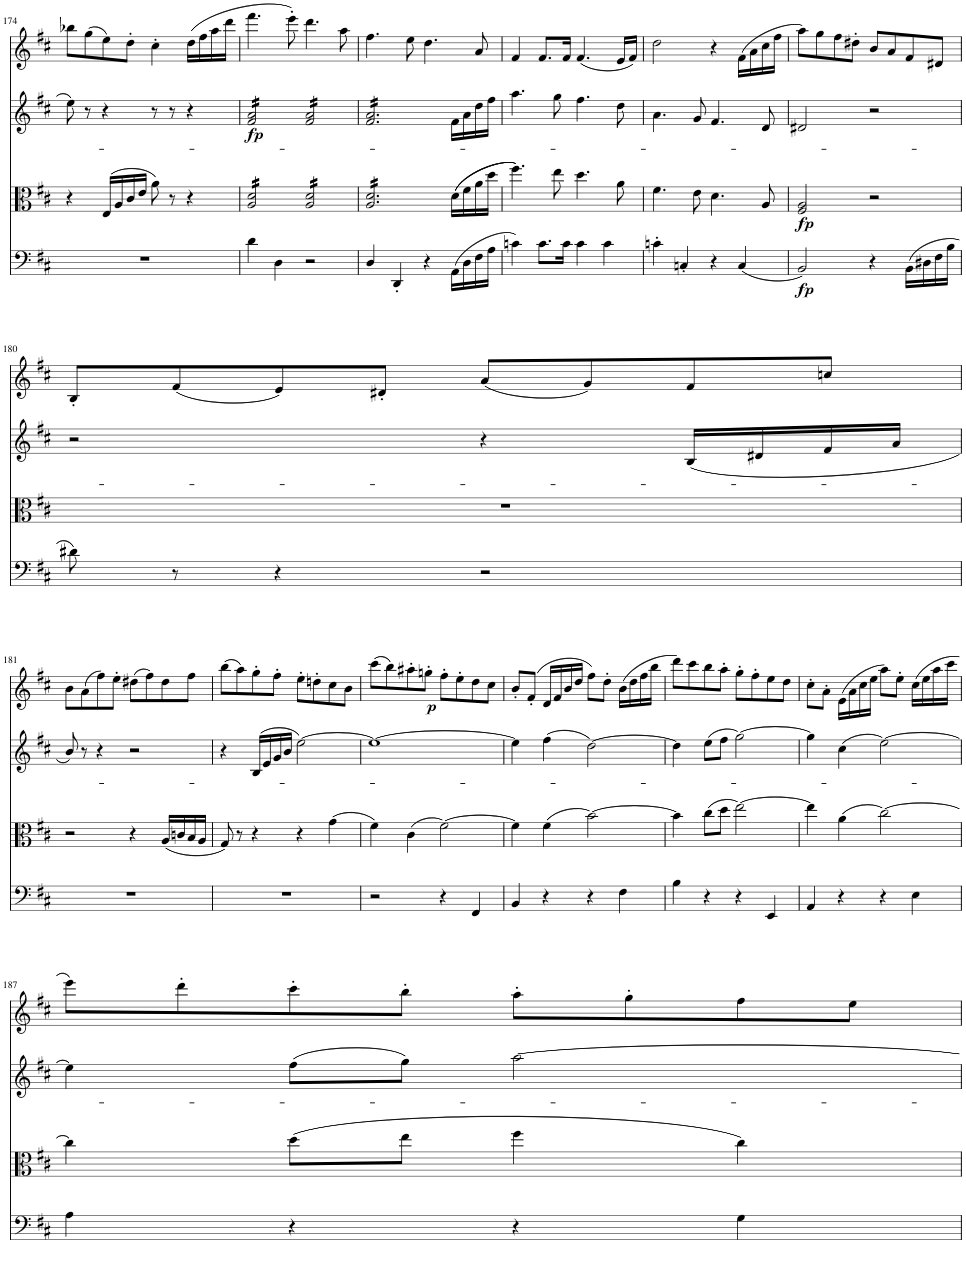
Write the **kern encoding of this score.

**kern	**dynam	**kern	**dynam	**kern	**dynam	**kern	**dynam
*part4	*part4	*part3	*part3	*part2	*part2	*part1	*part1
*staff4	*staff4	*staff3	*staff3	*staff2	*staff2	*staff1	*staff1
*I"Piano	*	*I"Piano	*	*I"Piano	*	*I"Piano	*
*I'Pno	*	*I'Pno	*	*I'Pno	*	*I'Pno	*
!!LO:PB:g=z
*clefF4	*	*clefC3	*	*clefG2	*	*clefG2	*
*k[f#c#]	*	*k[f#c#]	*	*k[f#c#]	*	*k[f#c#]	*
*M4/4	*	*M4/4	*	*M4/4	*	*M4/4	*
*met(c)	*	*met(c)	*	*met(c)	*	*met(c)	*
=174	=174	=174	=174	=174	=174	=174	=174
1r	.	4r	.	8ee\	.	8bb-X\L	.
.	.	.	.	8r	.	(8gg\	.
.	.	(16E/LL	.	4r	.	8ee\)	.
.	.	16A/	.	.	.	.	.
.	.	16c#/	.	.	.	8dd'\J	.
.	.	16e/JJ	.	.	.	.	.
.	.	8a\)	.	8r	.	4cc#'\	.
.	.	8r	.	8r	.	.	.
.	.	4r	.	4r	.	(16dd\LL	.
.	.	.	.	.	.	16ff#\	.
.	.	.	.	.	.	16aa\	.
.	.	.	.	.	.	16ddd\JJ	.
=175	=175	=175	=175	=175	=175	=175	=175
!	!	!	!	!	!LO:DY:b	!	!
*	*	*tremolo	*	*	*	*	*
*	*	*	*	*tremolo	*	*	*
4d\	.	16A/ 16d/LL	.	16f#/ 16a/LL	fp	4.fff#\	.
.	.	16A/ 16d/	.	16f#/ 16a/	.	.	.
.	.	16A/ 16d/	.	16f#/ 16a/	.	.	.
.	.	16A/ 16d/	.	16f#/ 16a/	.	.	.
4D\	.	16A/ 16d/	.	16f#/ 16a/	.	.	.
.	.	16A/ 16d/	.	16f#/ 16a/	.	.	.
.	.	16A/ 16d/	.	16f#/ 16a/	.	8eee'\)	.
.	.	16A/ 16d/JJ	.	16f#/ 16a/JJ	.	.	.
2r	.	16A/ 16d/LL	.	16f#/ 16a/LL	.	4.ddd\	.
.	.	16A/ 16d/	.	16f#/ 16a/	.	.	.
.	.	16A/ 16d/	.	16f#/ 16a/	.	.	.
.	.	16A/ 16d/	.	16f#/ 16a/	.	.	.
.	.	16A/ 16d/	.	16f#/ 16a/	.	.	.
.	.	16A/ 16d/	.	16f#/ 16a/	.	.	.
.	.	16A/ 16d/	.	16f#/ 16a/	.	8aa\	.
.	.	16A/ 16d/JJ	.	16f#/ 16a/JJ	.	.	.
=176	=176	=176	=176	=176	=176	=176	=176
4D/	.	16A/ 16d/LL	.	16f#/ 16a/LL	.	4.ff#\	.
.	.	16A/ 16d/	.	16f#/ 16a/	.	.	.
.	.	16A/ 16d/	.	16f#/ 16a/	.	.	.
.	.	16A/ 16d/	.	16f#/ 16a/	.	.	.
4DD'/	.	16A/ 16d/	.	16f#/ 16a/	.	.	.
.	.	16A/ 16d/	.	16f#/ 16a/	.	.	.
.	.	16A/ 16d/	.	16f#/ 16a/	.	8ee\	.
.	.	16A/ 16d/	.	16f#/ 16a/	.	.	.
4r	.	16A/ 16d/	.	16f#/ 16a/	.	4.dd\	.
.	.	16A/ 16d/	.	16f#/ 16a/	.	.	.
.	.	16A/ 16d/	.	16f#/ 16a/	.	.	.
.	.	16A/ 16d/JJ	.	16f#/ 16a/JJ	.	.	.
*	*	*	*	*Xtremolo	*	*	*
*	*	*Xtremolo	*	*	*	*	*
(16AA\LL	.	((16d\LL	.	16f#\LL	.	.	.
16D\	.	16f#\	.	16a\	.	.	.
16F#\	.	16a\	.	16dd\	.	8a/	.
16A\JJ	.	16dd\JJ	.	16ff#\JJ	.	.	.
=177	=177	=177	=177	=177	=177	=177	=177
4cn\)	.	4.ff#\))	.	4.aa\	.	4f#/	.
8.c\L	.	.	.	.	.	8.f#/L	.
.	.	8ee\	.	8gg\	.	.	.
16c\Jk	.	.	.	.	.	16f#/Jk	.
4c\	.	4.dd\	.	4.ff#\	.	(4.f#/	.
4c\	.	.	.	.	.	.	.
.	.	8a\	.	8dd\	.	16e/LL	.
.	.	.	.	.	.	16f#/JJ)	.
=178	=178	=178	=178	=178	=178	=178	=178
4cn'\	.	4.f#\	.	4.a\	.	2dd\	.
4Cn'/	.	.	.	.	.	.	.
.	.	8e\	.	8g/	.	.	.
4r	.	4.d\	.	4.f#/	.	4r	.
(4C/	.	.	.	.	.	(16f#\LL	.
.	.	.	.	.	.	16a\	.
.	.	8A/	.	8d/	.	16cc#\	.
.	.	.	.	.	.	16ff#\JJ	.
=179	=179	=179	=179	=179	=179	=179	=179
!	!LO:DY:b	!	!LO:DY:b	!	!	!	!
2BB/)	fp	2F#/ 2A/	fp	2d#X/	.	8aa\L)	.
.	.	.	.	.	.	8gg\	.
.	.	.	.	.	.	8ff#\	.
.	.	.	.	.	.	8dd#X'\J	.
4r	.	2r	.	2r	.	8b/L	.
.	.	.	.	.	.	8a/	.
(16BB\LL	.	.	.	.	.	8f#/	.
16D#X\	.	.	.	.	.	.	.
16F#\	.	.	.	.	.	8d#X/J	.
16B\JJ	.	.	.	.	.	.	.
!!LO:LB:g=z
=180	=180	=180	=180	=180	=180	=180	=180
8d#X\)	.	1r	.	2r	.	8B'/L	.
8r	.	.	.	.	.	(8f#/	.
4r	.	.	.	.	.	8e/)	.
.	.	.	.	.	.	8d#X'/J	.
2r	.	.	.	4r	.	(8a/L	.
.	.	.	.	.	.	8g/)	.
.	.	.	.	(16B/LL	.	8f#/	.
.	.	.	.	16d#X/	.	.	.
.	.	.	.	16f#/	.	8ccn/J	.
.	.	.	.	16a/JJ	.	.	.
!!LO:LB:g=z
=181	=181	=181	=181	=181	=181	=181	=181
1r	.	2r	.	8b/)	.	8b\L	.
.	.	.	.	8r	.	(8a\	.
.	.	.	.	4r	.	8ff#\)	.
.	.	.	.	.	.	8ee'\J	.
.	.	4r	.	2r	.	(8dd#X\L	.
.	.	.	.	.	.	8ff#\)	.
.	.	(16A/LL	.	.	.	8dd#\	.
.	.	16cn/	.	.	.	.	.
.	.	16B/	.	.	.	8ff#\J	.
.	.	16A/JJ	.	.	.	.	.
=182	=182	=182	=182	=182	=182	=182	=182
1r	.	8G/)	.	4r	.	(8bb\L	.
.	.	8r	.	.	.	8aa\)	.
.	.	4r	.	(16B/LL	.	8gg'\	.
.	.	.	.	16e/	.	.	.
.	.	.	.	16g/	.	8ff#'\J	.
.	.	.	.	16b/JJ	.	.	.
.	.	4r	.	[2ee\)	.	8ee'\L	.
.	.	.	.	.	.	8ddn'\	.
.	.	(4g\	.	.	.	8cc#\	.
.	.	.	.	.	.	8b\J	.
=183	=183	=183	=183	=183	=183	=183	=183
2r	.	4f#\)	.	1ee_	.	(8ccc#\L	.
.	.	.	.	.	.	8bb\)	.
.	.	(4c#\	.	.	.	8aa#X'\	.
!	!	!	!	!	!	!	!LO:DY:b
.	.	.	.	.	.	8ggn'\J	p
4r	.	[2f#\)	.	.	.	8ff#'\L	.
.	.	.	.	.	.	8ee'\	.
4FF#/	.	.	.	.	.	8dd\	.
.	.	.	.	.	.	8cc#\J	.
=184	=184	=184	=184	=184	=184	=184	=184
4BB/	.	4f#\]	.	4ee\]	.	8b'/L	.
.	.	.	.	.	.	(8f#'/J	.
4r	.	(4f#\	.	(4ff#\	.	16d/LL	.
.	.	.	.	.	.	16f#/	.
.	.	.	.	.	.	16b/	.
.	.	.	.	.	.	16dd/JJ	.
4r	.	[2b\)	.	[2dd\)	.	8ff#\L)	.
.	.	.	.	.	.	8dd'\J	.
4F#\	.	.	.	.	.	(16b\LL	.
.	.	.	.	.	.	16dd\	.
.	.	.	.	.	.	16ff#\	.
.	.	.	.	.	.	16bb\JJ	.
=185	=185	=185	=185	=185	=185	=185	=185
4B\	.	4b\]	.	4dd\]	.	8ddd\L)	.
.	.	.	.	.	.	8ccc#\	.
4r	.	(8cc#\L	.	(8ee\L	.	8bb\	.
.	.	8dd\J	.	8ff#\J	.	8aa'\J	.
4r	.	[2ee\)	.	[2gg\)	.	8gg'\L	.
.	.	.	.	.	.	8ff#'\	.
4EE/	.	.	.	.	.	8ee\	.
.	.	.	.	.	.	8dd\J	.
=186	=186	=186	=186	=186	=186	=186	=186
4AA/	.	4ee\]	.	4gg\]	.	8cc#'\L	.
.	.	.	.	.	.	8a'\J	.
4r	.	(4a\	.	(4cc#\	.	(16e\LL	.
.	.	.	.	.	.	16a\	.
.	.	.	.	.	.	16cc#\	.
.	.	.	.	.	.	16ee\JJ	.
4r	.	[2cc#\)	.	[2ee\)	.	8aa\L)	.
.	.	.	.	.	.	8ee'\J	.
4E\	.	.	.	.	.	(16cc#\LL	.
.	.	.	.	.	.	16ee\	.
.	.	.	.	.	.	16aa\	.
.	.	.	.	.	.	16ccc#\JJ	.
!!LO:LB:g=z
=187	=187	=187	=187	=187	=187	=187	=187
4A\	.	4cc#\]	.	4ee\]	.	8eee\L)	.
.	.	.	.	.	.	8ddd'\	.
4r	.	(8dd\L	.	(8ff#\L	.	8ccc#'\	.
.	.	8ee\J	.	8gg\J)	.	8bb'\J	.
4r	.	4ff#\	.	[2aa\	.	8aa'\L	.
.	.	.	.	.	.	8gg'\	.
4G\	.	4cc#\)	.	.	.	8ff#\	.
.	.	.	.	.	.	8ee\J	.
=	=	=	=	=	=	=	=
*-	*-	*-	*-	*-	*-	*-	*-
